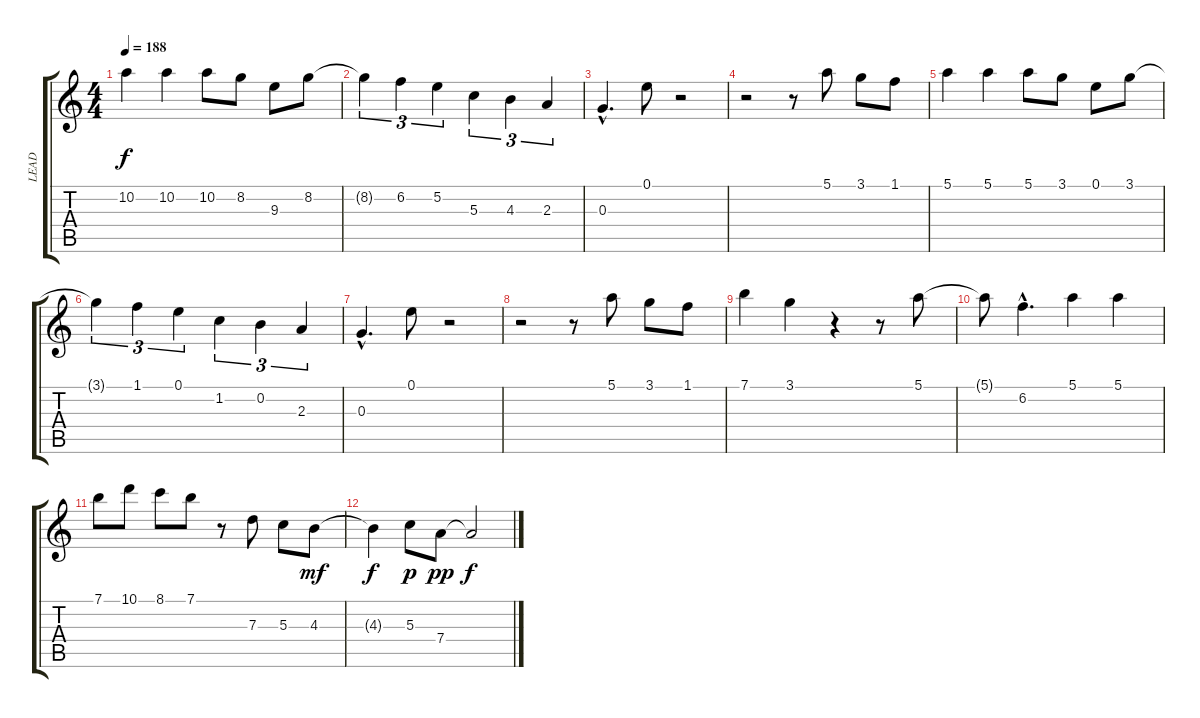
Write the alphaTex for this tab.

\track ("LEAD" "LEAD") {instrument electricguitarjazz}
\staff {score tabs}
\tuning (E4 B3 G3 D3 A2 E2) {hide}
\ts (4 4)
\tempo 188
\clef g2
\ks c
10.2.4{dy f} 10.2.4 10.2.8 8.2.8 9.3.8 8.2.8 |
8.2{t}.4{tu (3 2)} 6.2.4{tu (3 2)} 5.2.4{tu (3 2)} 5.3.4{tu (3 2)} 4.3.4{tu (3 2)} 2.3.4{tu (3 2)} |
0.3{hac}.4{d} 0.1.8 r.2 |
r.2 r.8 5.1.8 3.1.8 1.1.8 |
5.1.4 5.1.4 5.1.8 3.1.8 0.1.8 3.1.8 |
3.1{t}.4{tu (3 2)} 1.1.4{tu (3 2)} 0.1.4{tu (3 2)} 1.2.4{tu (3 2)} 0.2.4{tu (3 2)} 2.3.4{tu (3 2)} |
0.3{hac}.4{d} 0.1.8 r.2 |
r.2 r.8 5.1.8 3.1.8 1.1.8 |
7.1.4 3.1.4 r.4 r.8 5.1.8 |
5.1{t}.8 6.2{hac}.4{d} 5.1.4 5.1.4 |
7.1.8 10.1.8 8.1.8 7.1.8 r.8 7.3.8 5.3.8 4.3.8{dy mf} |
4.3{t}.4{dy f} 5.3.8{dy p} 7.4.8{dy pp} 7.4{t}.2{dy f}
